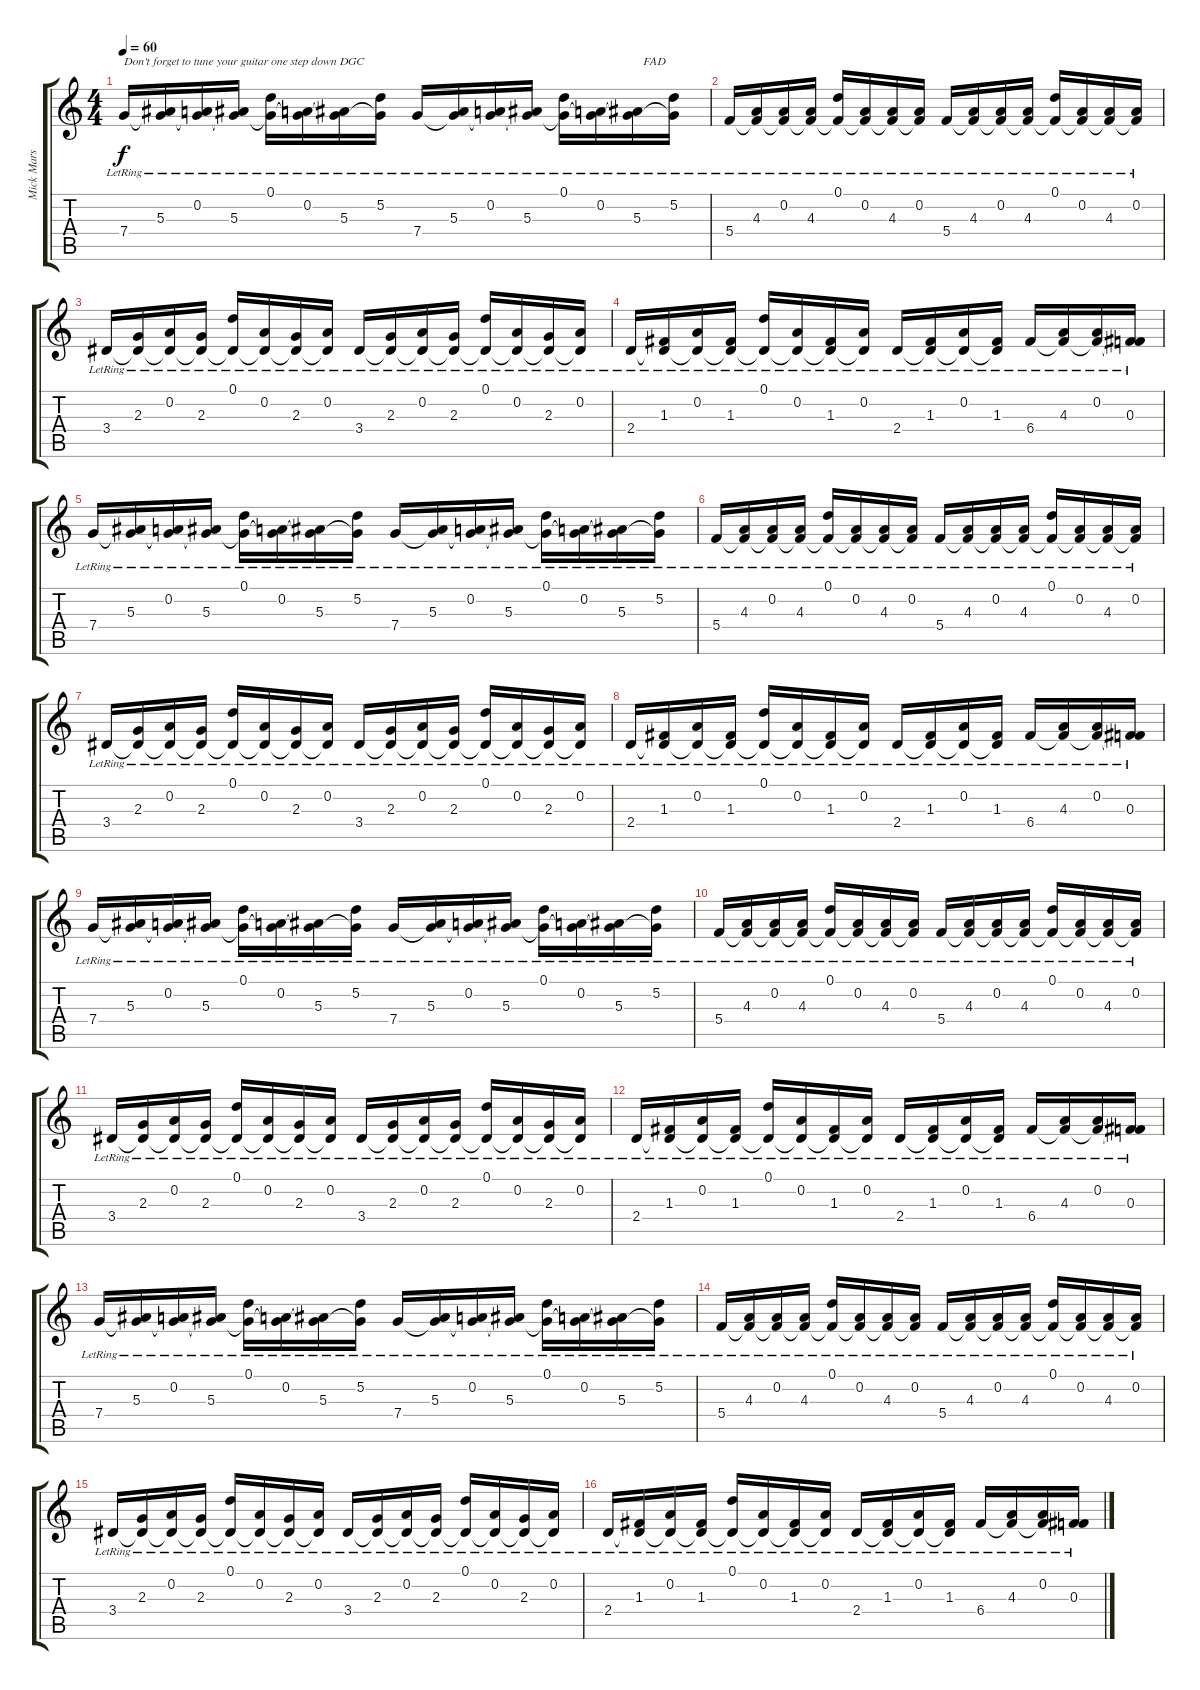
\track ("Mick Mars 12 Str. Acoustic" "Mick Mars ") {instrument acousticguitarsteel}
\staff {score tabs}
\tuning (D4 A3 F3 C3 G2 D2) {hide}
\ts (4 4)
\tempo 60
\clef g2
\ks c
7.4{lr}.16{txt "Don't forget to tune your guitar one step down DGC" dy f instrument acousticguitarsteel} (5.3{lr} 7.4{t}).16 (0.2{lr} 7.4{t}).16 (5.3{lr} 7.4{t}).16 (0.1{lr} 7.4{t}).16 (0.2{lr} 7.4{t}).16 (5.3{lr} 7.4{t}).16 (5.2{lr} 7.4{t}).16 7.4{lr}.16 (5.3{lr} 7.4{t}).16 (0.2{lr} 7.4{t}).16 (5.3{lr} 7.4{t}).16 (0.1{lr} 7.4{t}).16 (0.2{lr} 7.4{t}).16 (5.3{lr} 7.4{t}).16{txt "  FAD"} (5.2{lr} 7.4{t}).16 |
5.4{lr}.16 (4.3{lr} 5.4{t}).16 (0.2{lr} 5.4{t}).16 (4.3{lr} 5.4{t}).16 (0.1{lr} 5.4{t}).16 (0.2{lr} 5.4{t}).16 (4.3{lr} 5.4{t}).16 (0.2{lr} 5.4{t}).16 5.4{lr}.16 (4.3{lr} 5.4{t}).16 (0.2{lr} 5.4{t}).16 (4.3{lr} 5.4{t}).16 (0.1{lr} 5.4{t}).16 (0.2{lr} 5.4{t}).16 (4.3{lr} 5.4{t}).16 (0.2{lr} 5.4{t}).16 |
3.4{lr}.16 (2.3{lr} 3.4{t}).16 (0.2{lr} 3.4{t}).16 (2.3{lr} 3.4{t}).16 (0.1{lr} 3.4{t}).16 (0.2{lr} 3.4{t}).16 (2.3{lr} 3.4{t}).16 (0.2{lr} 3.4{t}).16 3.4{lr}.16 (2.3{lr} 3.4{t}).16 (0.2{lr} 3.4{t}).16 (2.3{lr} 3.4{t}).16 (0.1{lr} 3.4{t}).16 (0.2{lr} 3.4{t}).16 (2.3{lr} 3.4{t}).16 (0.2{lr} 3.4{t}).16 |
2.4{lr}.16 (1.3{lr} 2.4{t}).16 (0.2{lr} 2.4{t}).16 (1.3{lr} 2.4{t}).16 (0.1{lr} 2.4{t}).16 (0.2{lr} 2.4{t}).16 (1.3{lr} 2.4{t}).16 (0.2{lr} 2.4{t}).16 2.4{lr}.16 (1.3{lr} 2.4{t}).16 (0.2{lr} 2.4{t}).16 (1.3{lr} 2.4{t}).16 6.4{lr}.16 (4.3{lr} 6.4{t}).16 (0.2{lr} 6.4{t}).16 (0.3{lr} 6.4{t}).16 |
7.4{lr}.16 (5.3{lr} 7.4{t}).16 (0.2{lr} 7.4{t}).16 (5.3{lr} 7.4{t}).16 (0.1{lr} 7.4{t}).16 (0.2{lr} 7.4{t}).16 (5.3{lr} 7.4{t}).16 (5.2{lr} 7.4{t}).16 7.4{lr}.16 (5.3{lr} 7.4{t}).16 (0.2{lr} 7.4{t}).16 (5.3{lr} 7.4{t}).16 (0.1{lr} 7.4{t}).16 (0.2{lr} 7.4{t}).16 (5.3{lr} 7.4{t}).16 (5.2{lr} 7.4{t}).16 |
5.4{lr}.16 (4.3{lr} 5.4{t}).16 (0.2{lr} 5.4{t}).16 (4.3{lr} 5.4{t}).16 (0.1{lr} 5.4{t}).16 (0.2{lr} 5.4{t}).16 (4.3{lr} 5.4{t}).16 (0.2{lr} 5.4{t}).16 5.4{lr}.16 (4.3{lr} 5.4{t}).16 (0.2{lr} 5.4{t}).16 (4.3{lr} 5.4{t}).16 (0.1{lr} 5.4{t}).16 (0.2{lr} 5.4{t}).16 (4.3{lr} 5.4{t}).16 (0.2{lr} 5.4{t}).16 |
3.4{lr}.16 (2.3{lr} 3.4{t}).16 (0.2{lr} 3.4{t}).16 (2.3{lr} 3.4{t}).16 (0.1{lr} 3.4{t}).16 (0.2{lr} 3.4{t}).16 (2.3{lr} 3.4{t}).16 (0.2{lr} 3.4{t}).16 3.4{lr}.16 (2.3{lr} 3.4{t}).16 (0.2{lr} 3.4{t}).16 (2.3{lr} 3.4{t}).16 (0.1{lr} 3.4{t}).16 (0.2{lr} 3.4{t}).16 (2.3{lr} 3.4{t}).16 (0.2{lr} 3.4{t}).16 |
2.4{lr}.16 (1.3{lr} 2.4{t}).16 (0.2{lr} 2.4{t}).16 (1.3{lr} 2.4{t}).16 (0.1{lr} 2.4{t}).16 (0.2{lr} 2.4{t}).16 (1.3{lr} 2.4{t}).16 (0.2{lr} 2.4{t}).16 2.4{lr}.16 (1.3{lr} 2.4{t}).16 (0.2{lr} 2.4{t}).16 (1.3{lr} 2.4{t}).16 6.4{lr}.16 (4.3{lr} 6.4{t}).16 (0.2{lr} 6.4{t}).16 (0.3{lr} 6.4{t}).16 |
7.4{lr}.16 (5.3{lr} 7.4{t}).16 (0.2{lr} 7.4{t}).16 (5.3{lr} 7.4{t}).16 (0.1{lr} 7.4{t}).16 (0.2{lr} 7.4{t}).16 (5.3{lr} 7.4{t}).16 (5.2{lr} 7.4{t}).16 7.4{lr}.16 (5.3{lr} 7.4{t}).16 (0.2{lr} 7.4{t}).16 (5.3{lr} 7.4{t}).16 (0.1{lr} 7.4{t}).16 (0.2{lr} 7.4{t}).16 (5.3{lr} 7.4{t}).16 (5.2{lr} 7.4{t}).16 |
5.4{lr}.16 (4.3{lr} 5.4{t}).16 (0.2{lr} 5.4{t}).16 (4.3{lr} 5.4{t}).16 (0.1{lr} 5.4{t}).16 (0.2{lr} 5.4{t}).16 (4.3{lr} 5.4{t}).16 (0.2{lr} 5.4{t}).16 5.4{lr}.16 (4.3{lr} 5.4{t}).16 (0.2{lr} 5.4{t}).16 (4.3{lr} 5.4{t}).16 (0.1{lr} 5.4{t}).16 (0.2{lr} 5.4{t}).16 (4.3{lr} 5.4{t}).16 (0.2{lr} 5.4{t}).16 |
3.4{lr}.16 (2.3{lr} 3.4{t}).16 (0.2{lr} 3.4{t}).16 (2.3{lr} 3.4{t}).16 (0.1{lr} 3.4{t}).16 (0.2{lr} 3.4{t}).16 (2.3{lr} 3.4{t}).16 (0.2{lr} 3.4{t}).16 3.4{lr}.16 (2.3{lr} 3.4{t}).16 (0.2{lr} 3.4{t}).16 (2.3{lr} 3.4{t}).16 (0.1{lr} 3.4{t}).16 (0.2{lr} 3.4{t}).16 (2.3{lr} 3.4{t}).16 (0.2{lr} 3.4{t}).16 |
2.4{lr}.16 (1.3{lr} 2.4{t}).16 (0.2{lr} 2.4{t}).16 (1.3{lr} 2.4{t}).16 (0.1{lr} 2.4{t}).16 (0.2{lr} 2.4{t}).16 (1.3{lr} 2.4{t}).16 (0.2{lr} 2.4{t}).16 2.4{lr}.16 (1.3{lr} 2.4{t}).16 (0.2{lr} 2.4{t}).16 (1.3{lr} 2.4{t}).16 6.4{lr}.16 (4.3{lr} 6.4{t}).16 (0.2{lr} 6.4{t}).16 (0.3{lr} 6.4{t}).16 |
7.4{lr}.16 (5.3{lr} 7.4{t}).16 (0.2{lr} 7.4{t}).16 (5.3{lr} 7.4{t}).16 (0.1{lr} 7.4{t}).16 (0.2{lr} 7.4{t}).16 (5.3{lr} 7.4{t}).16 (5.2{lr} 7.4{t}).16 7.4{lr}.16 (5.3{lr} 7.4{t}).16 (0.2{lr} 7.4{t}).16 (5.3{lr} 7.4{t}).16 (0.1{lr} 7.4{t}).16 (0.2{lr} 7.4{t}).16 (5.3{lr} 7.4{t}).16 (5.2{lr} 7.4{t}).16 |
5.4{lr}.16 (4.3{lr} 5.4{t}).16 (0.2{lr} 5.4{t}).16 (4.3{lr} 5.4{t}).16 (0.1{lr} 5.4{t}).16 (0.2{lr} 5.4{t}).16 (4.3{lr} 5.4{t}).16 (0.2{lr} 5.4{t}).16 5.4{lr}.16 (4.3{lr} 5.4{t}).16 (0.2{lr} 5.4{t}).16 (4.3{lr} 5.4{t}).16 (0.1{lr} 5.4{t}).16 (0.2{lr} 5.4{t}).16 (4.3{lr} 5.4{t}).16 (0.2{lr} 5.4{t}).16 |
3.4{lr}.16 (2.3{lr} 3.4{t}).16 (0.2{lr} 3.4{t}).16 (2.3{lr} 3.4{t}).16 (0.1{lr} 3.4{t}).16 (0.2{lr} 3.4{t}).16 (2.3{lr} 3.4{t}).16 (0.2{lr} 3.4{t}).16 3.4{lr}.16 (2.3{lr} 3.4{t}).16 (0.2{lr} 3.4{t}).16 (2.3{lr} 3.4{t}).16 (0.1{lr} 3.4{t}).16 (0.2{lr} 3.4{t}).16 (2.3{lr} 3.4{t}).16 (0.2{lr} 3.4{t}).16 |
2.4{lr}.16 (1.3{lr} 2.4{t}).16 (0.2{lr} 2.4{t}).16 (1.3{lr} 2.4{t}).16 (0.1{lr} 2.4{t}).16 (0.2{lr} 2.4{t}).16 (1.3{lr} 2.4{t}).16 (0.2{lr} 2.4{t}).16 2.4{lr}.16 (1.3{lr} 2.4{t}).16 (0.2{lr} 2.4{t}).16 (1.3{lr} 2.4{t}).16 6.4{lr}.16 (4.3{lr} 6.4{t}).16 (0.2{lr} 6.4{t}).16 (0.3{lr} 6.4{t}).16
